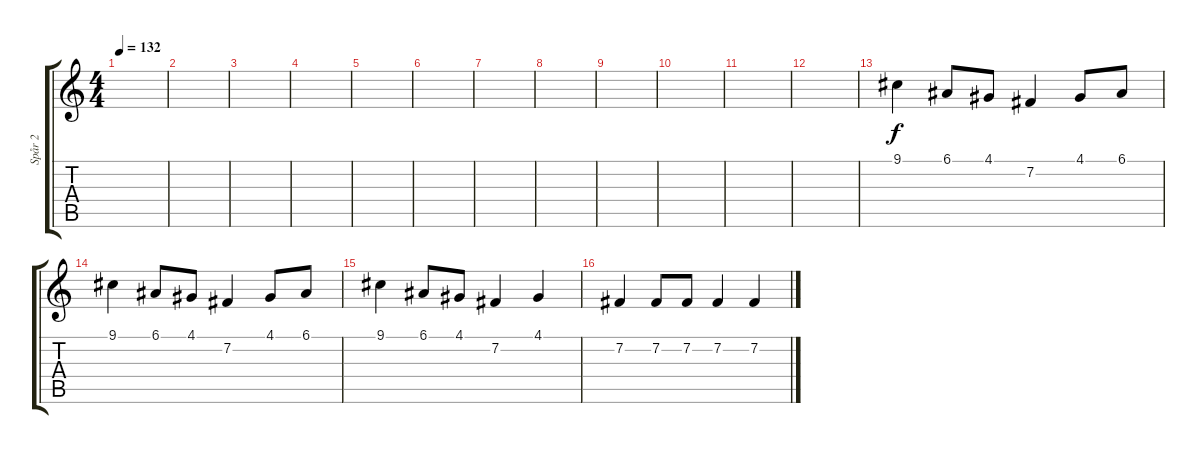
\track ("Spår 2" "Spår 2") {instrument clavinet}
\staff {score tabs}
\tuning (E4 B3 G3 D3 A2 E2) {hide}
\ts (4 4)
\tempo 132
\clef g2
\ks c
|
|
|
|
|
|
|
|
|
|
|
|
9.1.4 6.1.8 4.1.8 7.2.4 4.1.8 6.1.8 |
9.1.4 6.1.8 4.1.8 7.2.4 4.1.8 6.1.8 |
9.1.4 6.1.8 4.1.8 7.2.4 4.1.4 |
7.2.4 7.2.8 7.2.8 7.2.4 7.2.4
